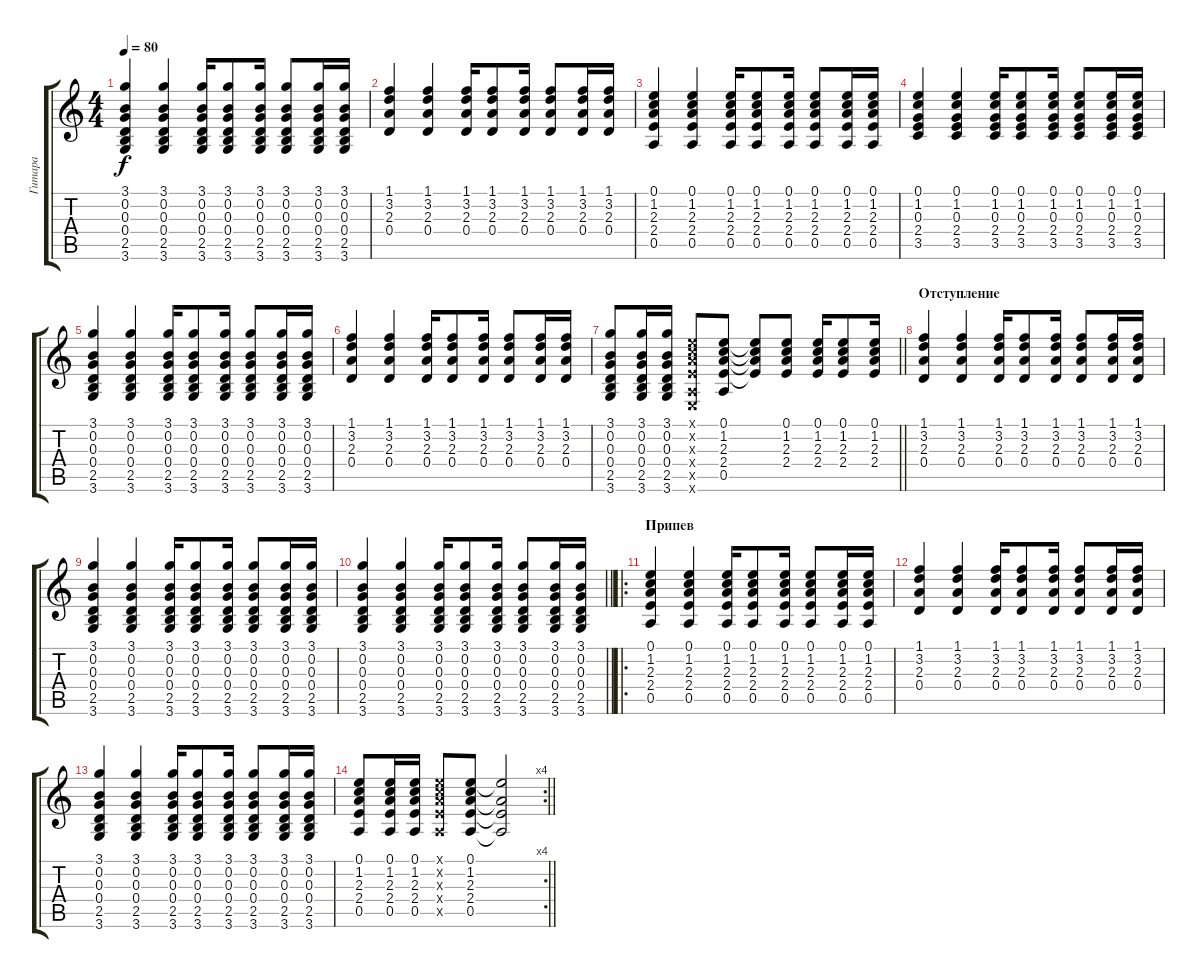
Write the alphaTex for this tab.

\track ("Гитара" "Гитара") {instrument acousticguitarsteel}
\staff {score tabs}
\tuning (E4 B3 G3 D3 A2 E2) {hide}
\ts (4 4)
\tempo 80
\clef g2
\ks c
(3.1 0.2 0.3 0.4 2.5 3.6).4{dy f} (3.1 0.2 0.3 0.4 2.5 3.6).4 (3.1 0.2 0.3 0.4 2.5 3.6).16 (3.1 0.2 0.3 0.4 2.5 3.6).8 (3.1 0.2 0.3 0.4 2.5 3.6).16 (3.1 0.2 0.3 0.4 2.5 3.6).8 (3.1 0.2 0.3 0.4 2.5 3.6).16 (3.1 0.2 0.3 0.4 2.5 3.6).16 |
(1.1 3.2 2.3 0.4).4 (1.1 3.2 2.3 0.4).4 (1.1 3.2 2.3 0.4).16 (1.1 3.2 2.3 0.4).8 (1.1 3.2 2.3 0.4).16 (1.1 3.2 2.3 0.4).8 (1.1 3.2 2.3 0.4).16 (1.1 3.2 2.3 0.4).16 |
(0.1 1.2 2.3 2.4 0.5).4 (0.1 1.2 2.3 2.4 0.5).4 (0.1 1.2 2.3 2.4 0.5).16 (0.1 1.2 2.3 2.4 0.5).8 (0.1 1.2 2.3 2.4 0.5).16 (0.1 1.2 2.3 2.4 0.5).8 (0.1 1.2 2.3 2.4 0.5).16 (0.1 1.2 2.3 2.4 0.5).16 |
(0.1 1.2 0.3 2.4 3.5).4 (0.1 1.2 0.3 2.4 3.5).4 (0.1 1.2 0.3 2.4 3.5).16 (0.1 1.2 0.3 2.4 3.5).8 (0.1 1.2 0.3 2.4 3.5).16 (0.1 1.2 0.3 2.4 3.5).8 (0.1 1.2 0.3 2.4 3.5).16 (0.1 1.2 0.3 2.4 3.5).16 |
(3.1 0.2 0.3 0.4 2.5 3.6).4 (3.1 0.2 0.3 0.4 2.5 3.6).4 (3.1 0.2 0.3 0.4 2.5 3.6).16 (3.1 0.2 0.3 0.4 2.5 3.6).8 (3.1 0.2 0.3 0.4 2.5 3.6).16 (3.1 0.2 0.3 0.4 2.5 3.6).8 (3.1 0.2 0.3 0.4 2.5 3.6).16 (3.1 0.2 0.3 0.4 2.5 3.6).16 |
(1.1 3.2 2.3 0.4).4 (1.1 3.2 2.3 0.4).4 (1.1 3.2 2.3 0.4).16 (1.1 3.2 2.3 0.4).8 (1.1 3.2 2.3 0.4).16 (1.1 3.2 2.3 0.4).8 (1.1 3.2 2.3 0.4).16 (1.1 3.2 2.3 0.4).16 |
\barLineRight lightlight
(3.1 0.2 0.3 0.4 2.5 3.6).8 (3.1 0.2 0.3 0.4 2.5 3.6).16 (3.1 0.2 0.3 0.4 2.5 3.6).16 (0.1{x} 1.2{x} 2.3{x} 2.4{x} 0.5{x} 0.6{x}).8 (0.1 1.2 2.3 2.4 0.5).8 (0.1{t} 1.2{t} 2.3{t} 2.4{t}).8 (0.1 1.2 2.3 2.4).8 (0.1 1.2 2.3 2.4).16 (0.1 1.2 2.3 2.4).8 (0.1 1.2 2.3 2.4).16 |
\section ("" "Отступление")
(1.1 3.2 2.3 0.4).4 (1.1 3.2 2.3 0.4).4 (1.1 3.2 2.3 0.4).16 (1.1 3.2 2.3 0.4).8 (1.1 3.2 2.3 0.4).16 (1.1 3.2 2.3 0.4).8 (1.1 3.2 2.3 0.4).16 (1.1 3.2 2.3 0.4).16 |
(3.1 0.2 0.3 0.4 2.5 3.6).4 (3.1 0.2 0.3 0.4 2.5 3.6).4 (3.1 0.2 0.3 0.4 2.5 3.6).16 (3.1 0.2 0.3 0.4 2.5 3.6).8 (3.1 0.2 0.3 0.4 2.5 3.6).16 (3.1 0.2 0.3 0.4 2.5 3.6).8 (3.1 0.2 0.3 0.4 2.5 3.6).16 (3.1 0.2 0.3 0.4 2.5 3.6).16 |
\barLineRight lightlight
(3.1 0.2 0.3 0.4 2.5 3.6).4 (3.1 0.2 0.3 0.4 2.5 3.6).4 (3.1 0.2 0.3 0.4 2.5 3.6).16 (3.1 0.2 0.3 0.4 2.5 3.6).8 (3.1 0.2 0.3 0.4 2.5 3.6).16 (3.1 0.2 0.3 0.4 2.5 3.6).8 (3.1 0.2 0.3 0.4 2.5 3.6).16 (3.1 0.2 0.3 0.4 2.5 3.6).16 |
\ro
\section ("" "Припев")
(0.1 1.2 2.3 2.4 0.5).4 (0.1 1.2 2.3 2.4 0.5).4 (0.1 1.2 2.3 2.4 0.5).16 (0.1 1.2 2.3 2.4 0.5).8 (0.1 1.2 2.3 2.4 0.5).16 (0.1 1.2 2.3 2.4 0.5).8 (0.1 1.2 2.3 2.4 0.5).16 (0.1 1.2 2.3 2.4 0.5).16 |
(1.1 3.2 2.3 0.4).4 (1.1 3.2 2.3 0.4).4 (1.1 3.2 2.3 0.4).16 (1.1 3.2 2.3 0.4).8 (1.1 3.2 2.3 0.4).16 (1.1 3.2 2.3 0.4).8 (1.1 3.2 2.3 0.4).16 (1.1 3.2 2.3 0.4).16 |
(3.1 0.2 0.3 0.4 2.5 3.6).4 (3.1 0.2 0.3 0.4 2.5 3.6).4 (3.1 0.2 0.3 0.4 2.5 3.6).16 (3.1 0.2 0.3 0.4 2.5 3.6).8 (3.1 0.2 0.3 0.4 2.5 3.6).16 (3.1 0.2 0.3 0.4 2.5 3.6).8 (3.1 0.2 0.3 0.4 2.5 3.6).16 (3.1 0.2 0.3 0.4 2.5 3.6).16 |
\rc 4
\barLineRight lightlight
(0.1 1.2 2.3 2.4 0.5).8 (0.1 1.2 2.3 2.4 0.5).16 (0.1 1.2 2.3 2.4 0.5).16 (0.1{x} 1.2{x} 2.3{x} 2.4{x} 0.5{x}).8 (0.1 1.2 2.3 2.4 0.5).8 (0.1{t} 2.3{t} 2.4{t} 0.5{t}).2
